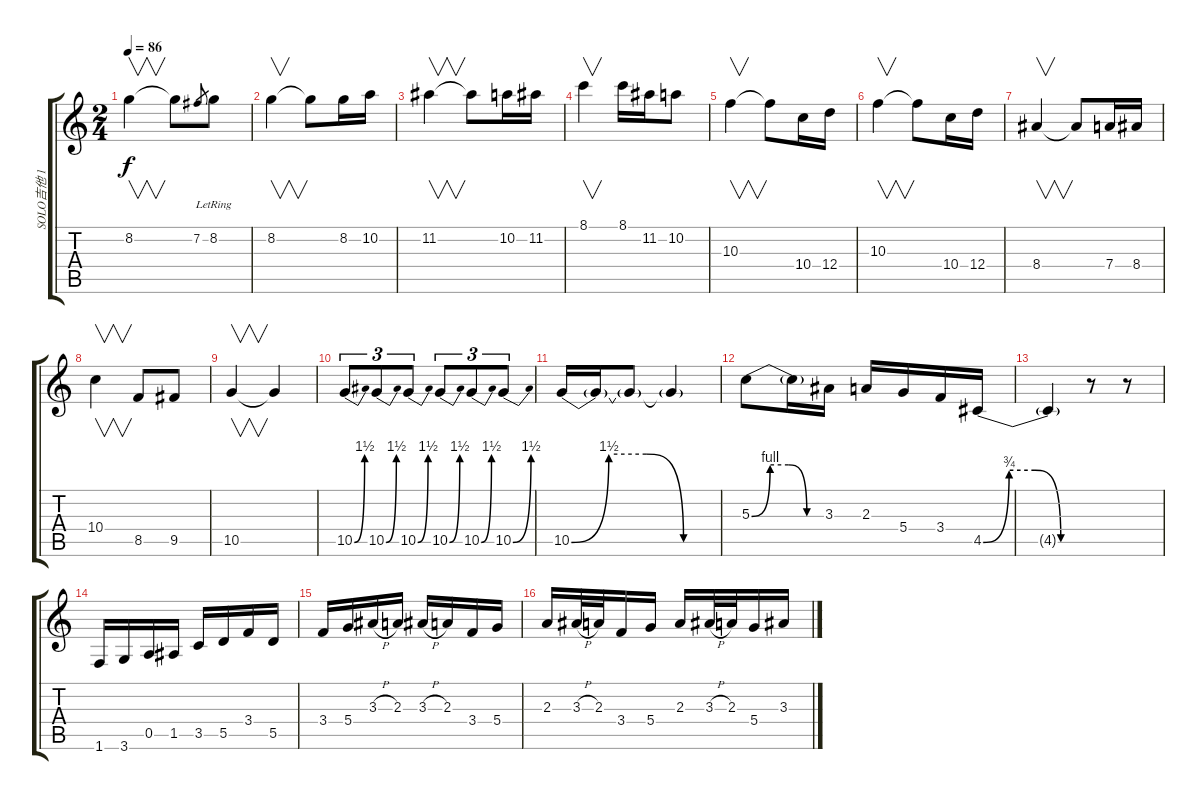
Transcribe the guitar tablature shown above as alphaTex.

\track ("SOLO吉他 1" "SOLO吉他 1") {instrument distortionguitar}
\staff {score tabs}
\tuning (E4 B3 G3 D3 A2 E2) {hide}
\ts (2 4)
\tempo 86
\clef g2
\ks c
8.2.4{v dy f} 8.2{t}.8 7.2.8{gr} 8.2{lr}.8 |
8.2.4{v} 8.2{t}.8 8.2.16 10.2.16 |
11.2.4{v} 11.2{t}.8 10.2.16 11.2.16 |
8.1.4{v} 8.1.16 11.2.16 10.2.8 |
10.3.4{v} 10.3{t}.8 10.4.16 12.4.16 |
10.3.4{v} 10.3{t}.8 10.4.16 12.4.16 |
8.4.4{v} 8.4{t}.8 7.4.16 8.4.16 |
10.4.4{v} 8.5.8 9.5.8 |
10.5.4{v} 10.5{t}.4 |
10.5{be (bend 0 0 60 6)}.8{tu (3 2) volume 16} 10.5{be (bend 0 0 60 6)}.8{tu (3 2)} 10.5{be (bend 0 0 60 6)}.8{tu (3 2)} 10.5{be (bend 0 0 60 6)}.8{tu (3 2)} 10.5{be (bend 0 0 60 6)}.8{tu (3 2)} 10.5{be (bend 0 0 60 6)}.8{tu (3 2)} |
10.5{be (custom 0 0 15 6 30 6 45 0 60 0)}.16 10.5{t}.16 10.5{t}.8 10.5{t}.4 |
5.3{be (custom 0 0 15 4 30 4 45 0 60 0)}.8 5.3{t}.16 3.3.16 2.3.16 5.4.16 3.4.16 4.5{be (custom 0 0 15 3 30 3 45 0 60 0)}.16 |
4.5{t}.4 r.8 r.8 |
1.6.16 3.6.16 0.5.16 1.5.16 3.5.16 5.5.16 3.4.16 5.5.16 |
3.4.16 5.4.16 3.3{h}.16 2.3.16 3.3{h}.16 2.3.16 3.4.16 5.4.16 |
2.3.16 3.3{h}.32 2.3.32 3.4.16 5.4.16 2.3.16 3.3{h}.32 2.3.32 5.4.16 3.3.16
